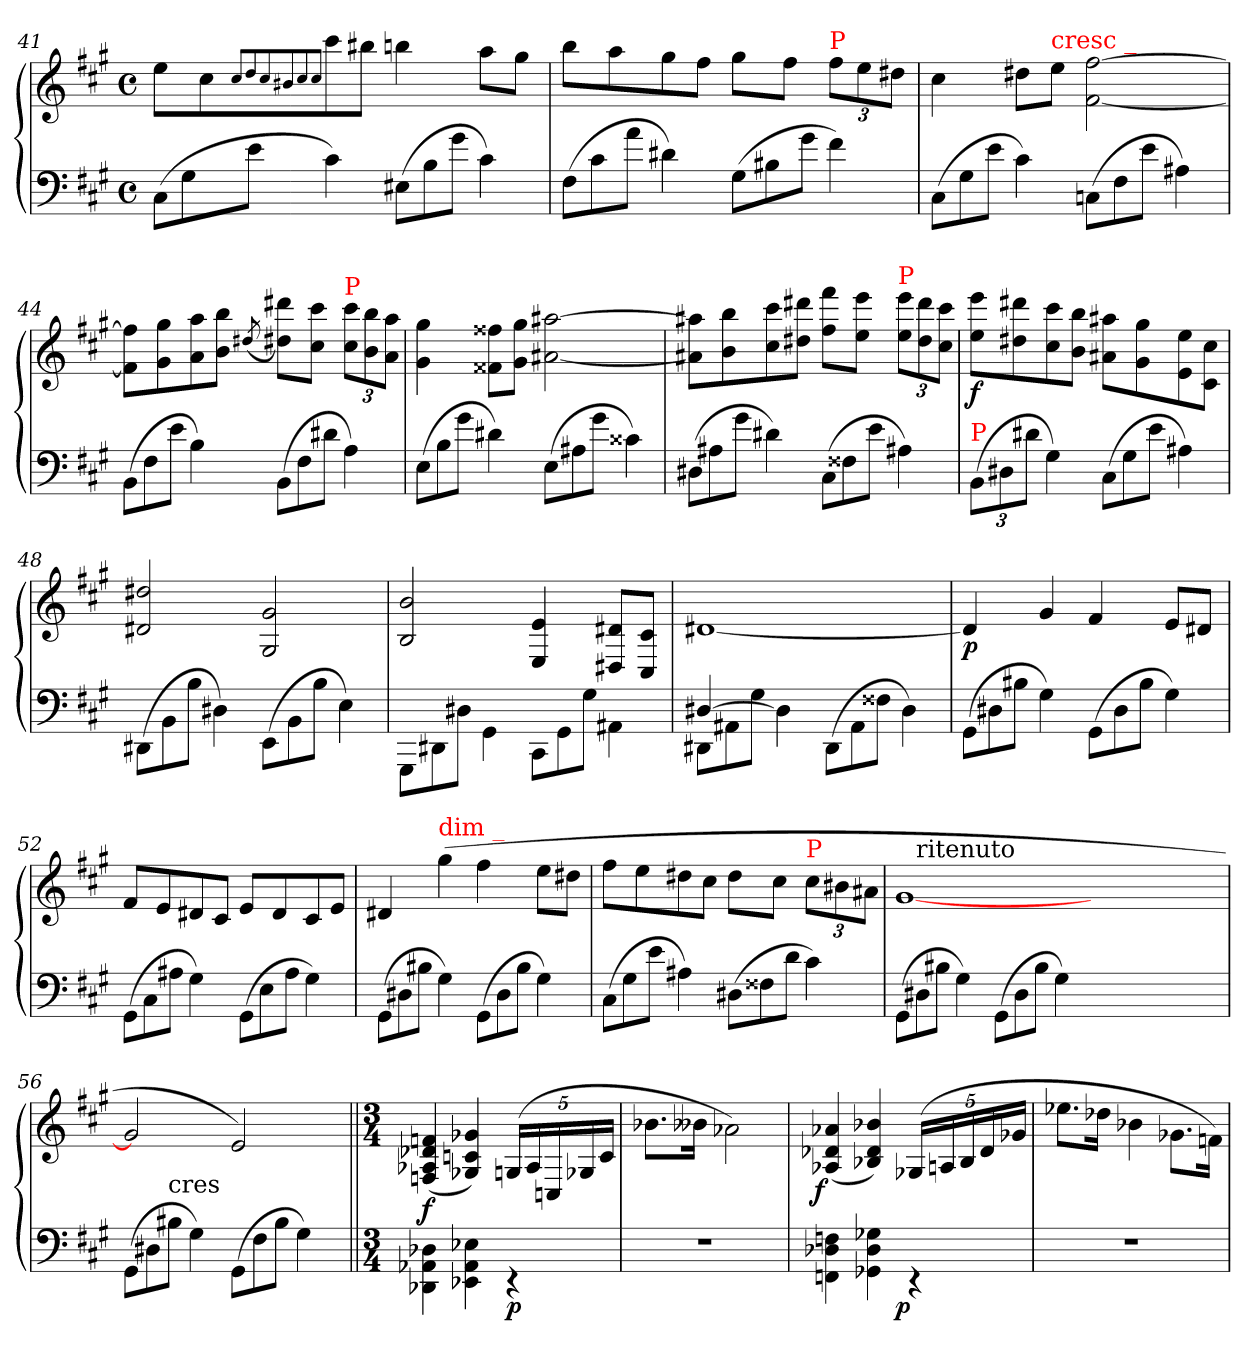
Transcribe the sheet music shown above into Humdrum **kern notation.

**kern	**kern	**dynam
*part1	*part1	*part1
*staff2	*staff1	*staff1/2
*clefF4	*clefG2	*
*k[f#c#g#]	*k[f#c#g#]	*
*f#:	*f#:	*
*M4/4	*M4/4	*
*met(c)	*met(c)	*
*Xtuplet	*	*
=41	=41	=41
(>12C#L	8eeL	.
12G#	.	.
.	8cc#	.
12eJ	.	.
.	8qcc#/L	.
.	8qdd/	.
.	8qcc#/	.
.	8qb#X/	.
.	8qcc#/	.
.	8qcc#/J	.
4c#)	8ccc#	.
.	8bb#XJ	.
(>12E#XL	4bbn	.
12B	.	.
12g#J	.	.
4c#)	8aaL	.
.	8gg#J	.
=42	=42	=42
(>12F#L	8bbL	.
12c#	.	.
.	8aa	.
12aJ	.	.
4d#X)	8gg#	.
.	8ff#J	.
(12G#L	8gg#L	.
12B#X	.	.
.	8ff#J	.
12g#J	.	.
*	*Xbrackettup	*
!	!LO:TX:a:color=red:t=P	!
4f#)	12ff#L	.
.	12ee	.
.	12dd#XJ	.
=43	=43	=43
(>12C#L	4cc#	.
12G#	.	.
12eJ	.	.
4c#)	8dd#XL	.
!	!LO:TX:a:color=red:t=cresc _	!
.	8eeJ	.
(>12CnL	[2ff# [2f#	.
12F#	.	.
12eJ	.	.
4A#X)	.	.
=44	=44	=44
(>12BBL	8ff#] 8f#]L	.
12F#	.	.
.	8gg# 8g#	.
12eJ	.	.
4B)	8aa 8a	.
.	8bb 8bJ	.
.	(>8qdd#X/	.
(>12BBL	8ddd#X 8dd#L)	.
12F#	.	.
.	8ccc# 8cc#J	.
12d#XJ	.	.
!	!LO:TX:a:color=red:t=P	!
4A)	12ccc# 12cc#L	.
.	12bb 12b	.
.	12aa 12aJ	.
=45	=45	=45
(>12EL	4gg# 4g#	.
12B	.	.
12g#J	.	.
4d#X)	8ff##X 8f##XL	.
.	8gg# 8g#J	.
(>12EL	[2aa#X [2a#X	.
12A#X	.	.
12g#J	.	.
4c##X)	.	.
=46	=46	=46
(12D#XL	8aa#X] 8a#X]L	.
12A#X	.	.
.	8bb 8b	.
12g#J	.	.
4d#X)	8ccc# 8cc#	.
.	8ddd#X 8dd#XJ	.
(>12C#L	8fff# 8ff#L	.
12F##X	.	.
.	8eee 8eeJ	.
12eJ	.	.
!	!LO:TX:a:color=red:t=P	!
4A#X)	12eee 12eeL	.
.	12ddd# 12dd#	.
.	12ccc# 12cc#J	.
=47	=47	=47
*tuplet	*	*
*Xbrackettup	*	*
!LO:TX:a:color=red:t=P	!	!
(>12BBL	8eee 8eeL	f
12D#X	.	.
.	8ddd#X 8dd#X	.
12d#XJ	.	.
4G#)	8ccc# 8cc#	.
.	8bb 8bJ	.
*Xtuplet	*	*
(>12C#L	8aa#X 8a#XL	.
12G#	.	.
.	8gg# 8g#	.
12eJ	.	.
4A#X)	8ee 8e	.
.	8cc# 8c#J	.
=48	=48	=48
(>12DD#X\L	2dd#X 2d#X	.
12BB	.	.
12BJ	.	.
4D#X)	.	.
(>12EE\L	2g# 2G#	.
12BB	.	.
12BJ	.	.
4E)	.	.
=49	=49	=49
12GGG#\L	2b 2B	.
12DD#X	.	.
12D#XJ	.	.
4GG#\	.	.
12CC#\L	4e/ 4E/	.
12GG#\	.	.
12G#\J	.	.
4AA#X\	8d#X 8D#XL	.
.	8c#/ 8C#/J	.
=50	=50	=50
*^	*	*
[4D#X	12DD#X\L	[1d#X	.
.	12AA#X	.	.
.	12G#J	.	.
2.ryy	4D#]	.	.
.	(>12DD#\L	.	.
.	12AA#	.	.
.	12F##XJ	.	.
.	4D#)	.	.
*v	*v	*	*
=51	=51	=51
(>12GG#L	4d#]	p
12D#X	.	.
12B#XJ	.	.
4G#)	4g#	.
(>12GG#L	4f#	.
12D#	.	.
12B#J	.	.
4G#)	8eL	.
.	8d#J	.
=52	=52	=52
(>12GG#\L	8f#L	.
12C#	.	.
.	8e	.
12A#XJ	.	.
4G#)	8d#X	.
.	8c#J	.
(>12GG#L	8eL	.
12E	.	.
.	8d#	.
12A#J	.	.
4G#)	8c#	.
.	8eJ	.
=53	=53	=53
(>12GG#L	4d#X	.
12D#X	.	.
12B#XJ	.	.
!	!LO:TX:a:color=red:t=dim _	!
4G#)	(>4gg#	.
(>12GG#L	4ff#	.
12D#	.	.
12B#J	.	.
4G#)	8eeL	.
.	8dd#XJ	.
=54	=54	=54
(>12C#L	8ff#L	.
12G#	.	.
.	8ee	.
12eJ	.	.
4A#X)	8dd#X	.
.	8cc#J	.
(>12D#XL	8dd#L	.
12F##X	.	.
.	8cc#J	.
12dJ	.	.
!	!LO:TX:a:color=red:t=P	!
4c#)	12cc#L	.
.	12b#X	.
.	12a#XJ	.
=55	=55	=55
!	!LO:TX:a:color=red:t=P	!
*	*^	*
(>12GG#L	[1g#	12ryy	.
!	!	!LO:TX:a:t=ritenuto	!
12D#X	.	3%2ryy	.
12B#XJ	.	.	.
4G#)	.	.	.
(>12GG#L	.	.	.
12D#	.	.	.
12B#J	.	.	.
4G#)	.	3%2...ryy	.
1ryy	2ryy	.	.
.	4ryy	.	.
.	4ryy	.	.
=56	=56	=56	=56
(>12GG#L	2g#]	6ryy	.
12D#X	.	.	.
!	!	!LO:TX:c:t=cres	!
12B#XJ	.	3%2ryy	.
4G#)	.	.	.
(>12GG#L	2e)	.	.
12F#	.	.	.
12B#J	.	.	.
4G#)	.	.	.
.	.	6ryy	.
*	*v	*v	*
=57||	=57||	=57||
*M3/4	*M3/4	*
*	*^	*
!	!LO:TX:a:B:t=Molto piu lento.	!	!
*	*v	*v	*
4D-\ 4AA-\ 4DD-\	(>4f/ 4d-/ 4A-/ 4F/	f
4E-\ 4AA-\ 4EE-\	4g-/ 4c/ 4G-/)	.
!	!	!LO:DY:b=2
4rEE	(>20Gn/LL	p
.	20A-/	.
.	20C/	.
.	20G-X/	.
.	20c/JJ	.
=58	=58	=58
2.rF	8.b-L	.
.	16b--XJk	.
.	2a-\)	.
=59	=59	=59
!	!	!LO:DY:b:rj
4F\ 4D-\ 4FF\	(>4a-/ 4d-/ 4A-/	f
4G-\ 4D-\ 4GG-\	4b-/ 4d-/ 4B-/)	.
!	!	!LO:DY:b=2:rj
4rEE	(>20G-/LL	p
.	20An/	.
.	20B-/	.
.	20d-	.
.	20g-JJ	.
=60	=60	=60
2.rF	8.ee-L	.
.	16dd-Jk	.
.	4b-	.
.	8.g-\L	.
.	16fJk)	.
=	=	=
*-	*-	*-
